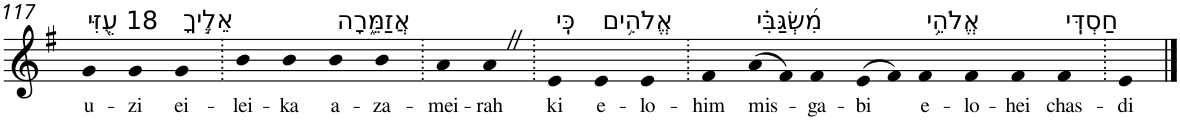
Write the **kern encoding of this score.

**kern	**text
*part1	*part1
*staff1	*staff1
*I"Piano	*
*I'Pno	*
!!LO:PB:g=z
*clefG2	*
*k[f#]	*
*G:	*
=117	=117
!LO:TX:a:t=18 עֻ֭זִּי	!
!	!LO:LY:b
4g	u-
!	!LO:LY:b
4g	-zi
!LO:TX:a:t=אֵלֶ֣יךָ	!
!	!LO:LY:b
4g	ei-
=118.	=118.
!	!LO:LY:b
4b	-lei-
!	!LO:LY:b
4b	-ka
!LO:TX:a:t=אֲזַמֵּ֑רָה	!
!	!LO:LY:b
4b	a-
!	!LO:LY:b
4b	-za-
=119.	=119.
!	!LO:LY:b
4a	-mei-
!	!LO:LY:b
4aZ	-rah
=120.	=120.
!LO:TX:a:t=כִּֽי	!
!	!LO:LY:b
4e	ki
!LO:TX:a:t=אֱלֹהִ֥ים	!
!	!LO:LY:b
4e	e-
!	!LO:LY:b
4e	-lo-
=121.	=121.
!	!LO:LY:b
4f#	-him
!LO:TX:a:t=מִ֝שְׂגַּבִּ֗י	!
!	!LO:LY:b
(>8a	mis-
8f#)	.
!	!LO:LY:b
4f#	-ga-
!	!LO:LY:b
(>8e	-bi
8f#)	.
!LO:TX:a:t=אֱלֹהֵ֥י	!
!	!LO:LY:b
4f#	e-
!	!LO:LY:b
4f#	-lo-
!	!LO:LY:b
4f#	-hei
!LO:TX:a:t=חַסְדִּֽי	!
!	!LO:LY:b
4f#	chas-
=122.	=122.
!	!LO:LY:b
4e	-di
==	==
*-	*-
